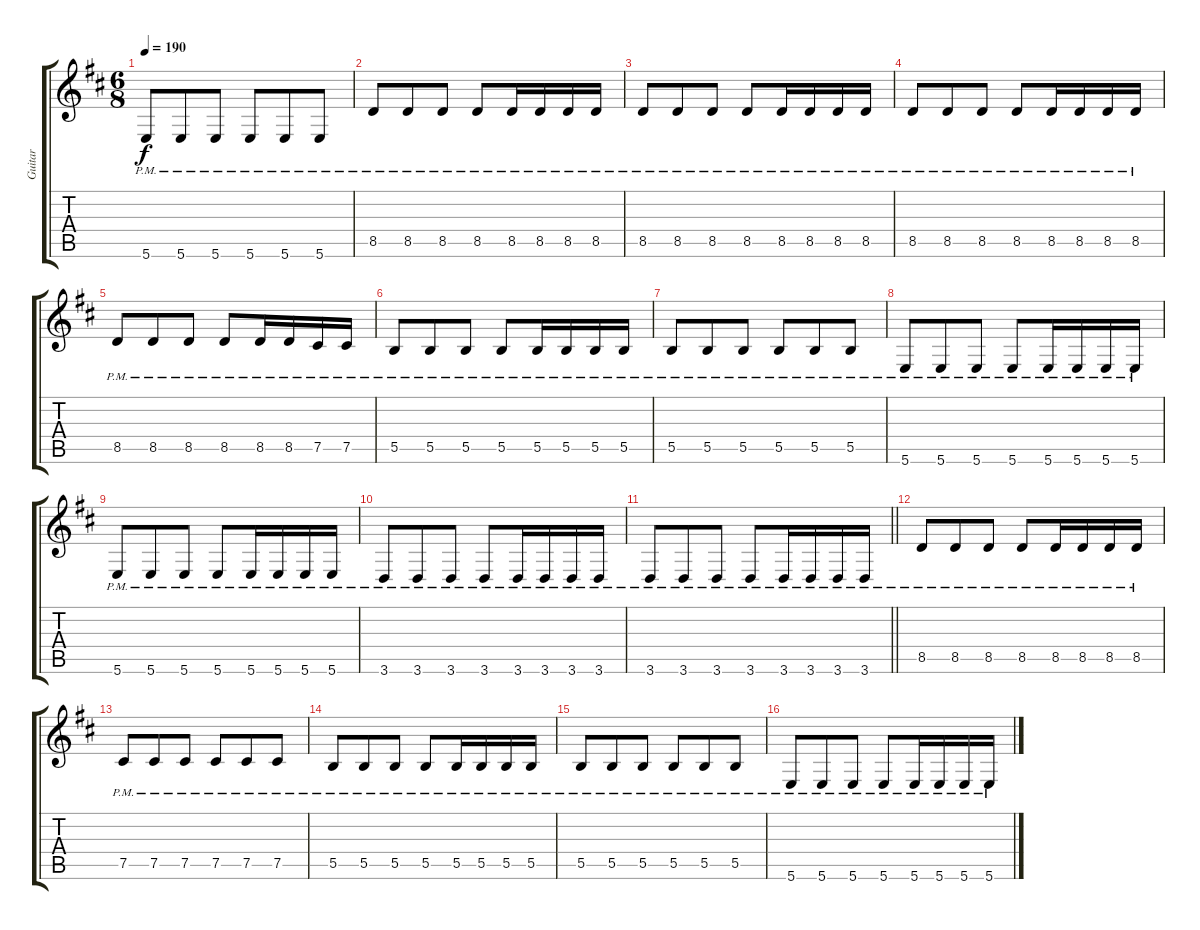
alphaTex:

\track ("Guitar" "Guitar") {instrument distortionguitar}
\staff {score tabs}
\tuning (Db4 Ab3 E3 B2 Gb2 B1) {hide}
\ts (6 8)
\tempo 190
\clef g2
\ks bminor
5.6{pm}.8{dy f} 5.6{pm}.8 5.6{pm}.8 5.6{pm}.8 5.6{pm}.8 5.6{pm}.8 |
8.5{pm}.8 8.5{pm}.8 8.5{pm}.8 8.5{pm}.8 8.5{pm}.16 8.5{pm}.16 8.5{pm}.16 8.5{pm}.16 |
8.5{pm}.8 8.5{pm}.8 8.5{pm}.8 8.5{pm}.8 8.5{pm}.16 8.5{pm}.16 8.5{pm}.16 8.5{pm}.16 |
8.5{pm}.8 8.5{pm}.8 8.5{pm}.8 8.5{pm}.8 8.5{pm}.16 8.5{pm}.16 8.5{pm}.16 8.5{pm}.16 |
8.5{pm}.8 8.5{pm}.8 8.5{pm}.8 8.5{pm}.8 8.5{pm}.16 8.5{pm}.16 7.5{pm}.16 7.5{pm}.16 |
5.5{pm}.8 5.5{pm}.8 5.5{pm}.8 5.5{pm}.8 5.5{pm}.16 5.5{pm}.16 5.5{pm}.16 5.5{pm}.16 |
5.5{pm}.8 5.5{pm}.8 5.5{pm}.8 5.5{pm}.8 5.5{pm}.8 5.5{pm}.8 |
5.6{pm}.8 5.6{pm}.8 5.6{pm}.8 5.6{pm}.8 5.6{pm}.16 5.6{pm}.16 5.6{pm}.16 5.6{pm}.16 |
5.6{pm}.8 5.6{pm}.8 5.6{pm}.8 5.6{pm}.8 5.6{pm}.16 5.6{pm}.16 5.6{pm}.16 5.6{pm}.16 |
3.6{pm}.8 3.6{pm}.8 3.6{pm}.8 3.6{pm}.8 3.6{pm}.16 3.6{pm}.16 3.6{pm}.16 3.6{pm}.16 |
\barLineRight lightlight
3.6{pm}.8 3.6{pm}.8 3.6{pm}.8 3.6{pm}.8 3.6{pm}.16 3.6{pm}.16 3.6{pm}.16 3.6{pm}.16 |
8.5{pm}.8 8.5{pm}.8 8.5{pm}.8 8.5{pm}.8 8.5{pm}.16 8.5{pm}.16 8.5{pm}.16 8.5{pm}.16 |
7.5{pm}.8 7.5{pm}.8 7.5{pm}.8 7.5{pm}.8 7.5{pm}.8 7.5{pm}.8 |
5.5{pm}.8 5.5{pm}.8 5.5{pm}.8 5.5{pm}.8 5.5{pm}.16 5.5{pm}.16 5.5{pm}.16 5.5{pm}.16 |
5.5{pm}.8 5.5{pm}.8 5.5{pm}.8 5.5{pm}.8 5.5{pm}.8 5.5{pm}.8 |
5.6{pm}.8 5.6{pm}.8 5.6{pm}.8 5.6{pm}.8 5.6{pm}.16 5.6{pm}.16 5.6{pm}.16 5.6{pm}.16
